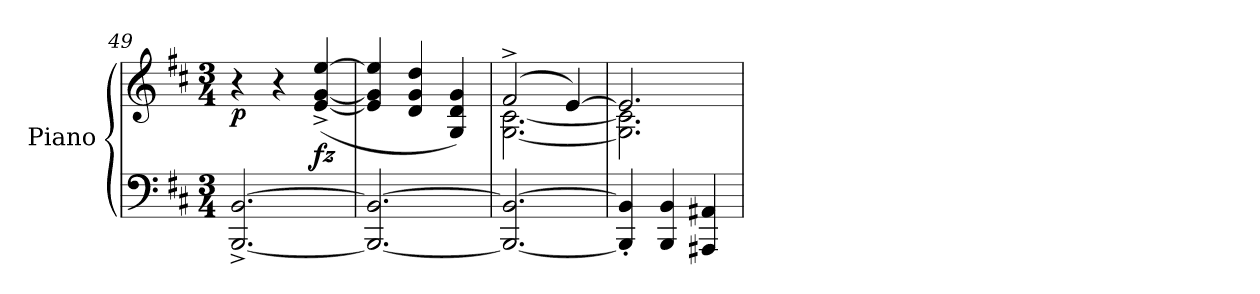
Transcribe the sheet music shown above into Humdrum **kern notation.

**kern	**kern	**dynam
*part1	*part1	*part1
*staff2	*staff1	*staff1/2
*I"Piano	*	*
*I'Pno	*	*
*clefF4	*clefG2	*
*k[f#c#]	*k[f#c#]	*
*M3/4	*M3/4	*
=49	=49	=49
!	!	!LO:DY:b
[2.BBB/^ [2.BB/^	4r	p
.	4r	.
!	!	!LO:DY:b
.	(>[4e/^ [4g/^ [4ee/^	fz
=50	=50	=50
2.BBB/_ 2.BB/_	4e/] 4g/] 4ee/]	.
.	4d/ 4g/ 4dd/	.
.	4G/ 4d/ 4g/)	.
=51	=51	=51
*	*^	*
2.BBB/_ 2.BB/_	(2f#^/	[2.G\ [2.c#\	.
.	[4e/)	.	.
=52	=52	=52	=52
4BBB/]' 4BB/]'	2.e/]	2.G\] 2.c#\]	.
4BBB/ 4BB/	.	.	.
4AAA#X/ 4AA#X/	.	.	.
*	*v	*v	*
=	=	=
*-	*-	*-
